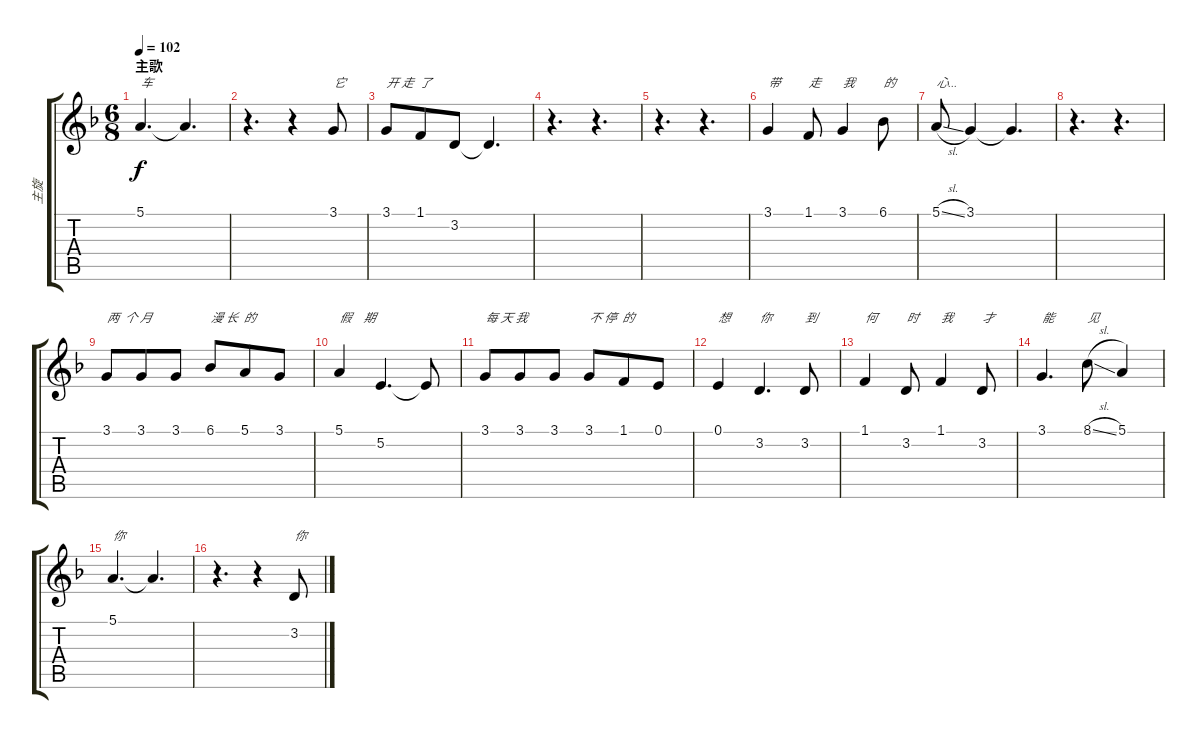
\track ("主旋" "主旋") {instrument viola}
\staff {score tabs}
\tuning (E4 B3 G3 D3 A2 E2) {hide}
\ts (6 8)
\section ("" "主歌")
\tempo 102
\clef g2
\ks f
5.1.4{d txt "车" dy f} 5.1{t}.4{d} |
r.4{d} r.4 3.1.8{txt "它"} |
3.1.8{txt "开 走  了"} 1.1.8 3.2.8 3.2{t}.4{d} |
r.4{d} r.4{d} |
r.4{d} r.4{d} |
3.1.4{txt "带 "} 1.1.8{txt "走"} 3.1.4{txt "我"} 6.1.8{txt "的"} |
5.1{sl}.8{txt "心..."} 3.1.4 3.1{t}.4{d} |
r.4{d} r.4{d} |
3.1.8{txt "两  个 月"} 3.1.8 3.1.8 6.1.8{txt "漫 长  的"} 5.1.8 3.1.8 |
5.1.4{txt "假    期"} 5.2.4{d} 5.2{t}.8 |
3.1.8{txt "每 天 我"} 3.1.8 3.1.8 3.1.8{txt "不 停  的"} 1.1.8 0.1.8 |
0.1.4{txt "想 "} 3.2.4{d txt "你"} 3.2.8{txt "到"} |
1.1.4{txt "何"} 3.2.8{txt "时"} 1.1.4{txt "我"} 3.2.8{txt "才"} |
3.1.4{d txt "能"} 8.1{sl}.8{txt "见"} 5.1.4 |
5.1.4{d txt "你"} 5.1{t}.4{d} |
r.4{d} r.4 3.2.8{txt "你"}
